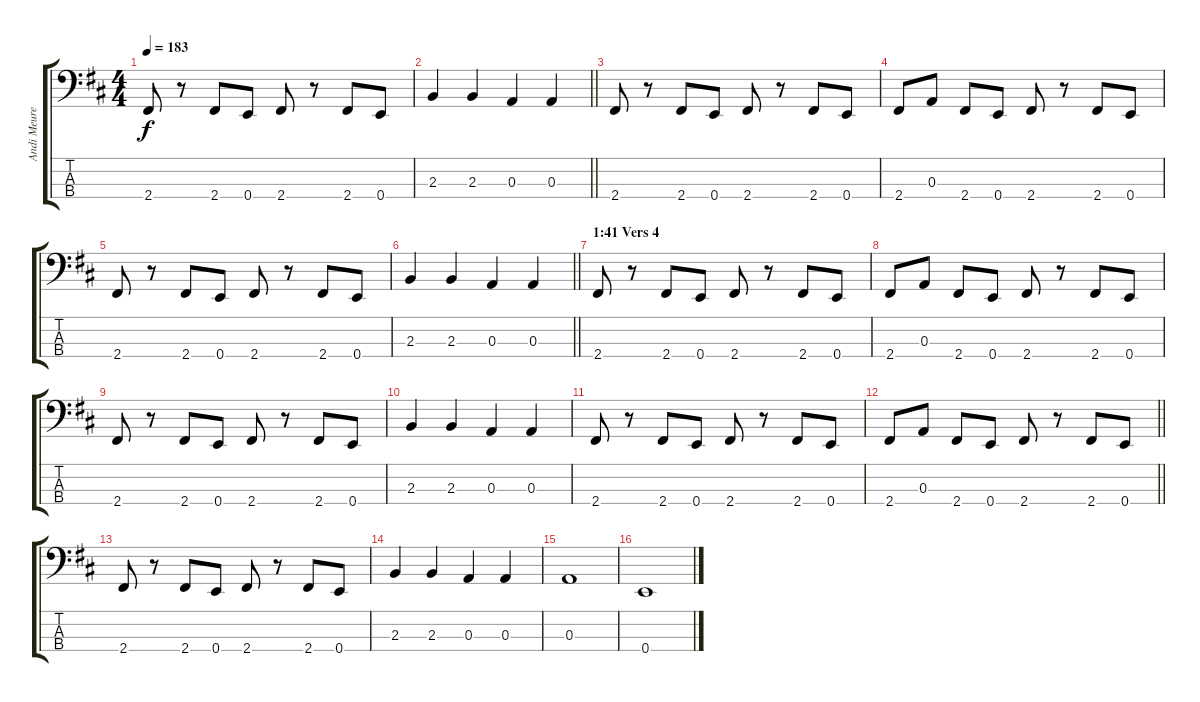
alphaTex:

\track ("Andi Meurer" "Andi Meure") {instrument electricbassfinger}
\staff {score tabs}
\tuning (G2 D2 A1 E1) {hide}
\ts (4 4)
\tempo 183
\clef f4
\ks d
2.4.8{dy f} r.8 2.4.8 0.4.8 2.4.8 r.8 2.4.8 0.4.8 |
\barLineRight lightlight
2.3.4 2.3.4 0.3.4 0.3.4 |
2.4.8 r.8 2.4.8 0.4.8 2.4.8 r.8 2.4.8 0.4.8 |
2.4.8 0.3.8 2.4.8 0.4.8 2.4.8 r.8 2.4.8 0.4.8 |
2.4.8 r.8 2.4.8 0.4.8 2.4.8 r.8 2.4.8 0.4.8 |
\barLineRight lightlight
2.3.4 2.3.4 0.3.4 0.3.4 |
\section ("" "1:41 Vers 4")
2.4.8 r.8 2.4.8 0.4.8 2.4.8 r.8 2.4.8 0.4.8 |
2.4.8 0.3.8 2.4.8 0.4.8 2.4.8 r.8 2.4.8 0.4.8 |
2.4.8 r.8 2.4.8 0.4.8 2.4.8 r.8 2.4.8 0.4.8 |
2.3.4 2.3.4 0.3.4 0.3.4 |
2.4.8 r.8 2.4.8 0.4.8 2.4.8 r.8 2.4.8 0.4.8 |
\barLineRight lightlight
2.4.8 0.3.8 2.4.8 0.4.8 2.4.8 r.8 2.4.8 0.4.8 |
2.4.8 r.8 2.4.8 0.4.8 2.4.8 r.8 2.4.8 0.4.8 |
2.3.4 2.3.4 0.3.4 0.3.4 |
0.3.1 |
0.4.1
